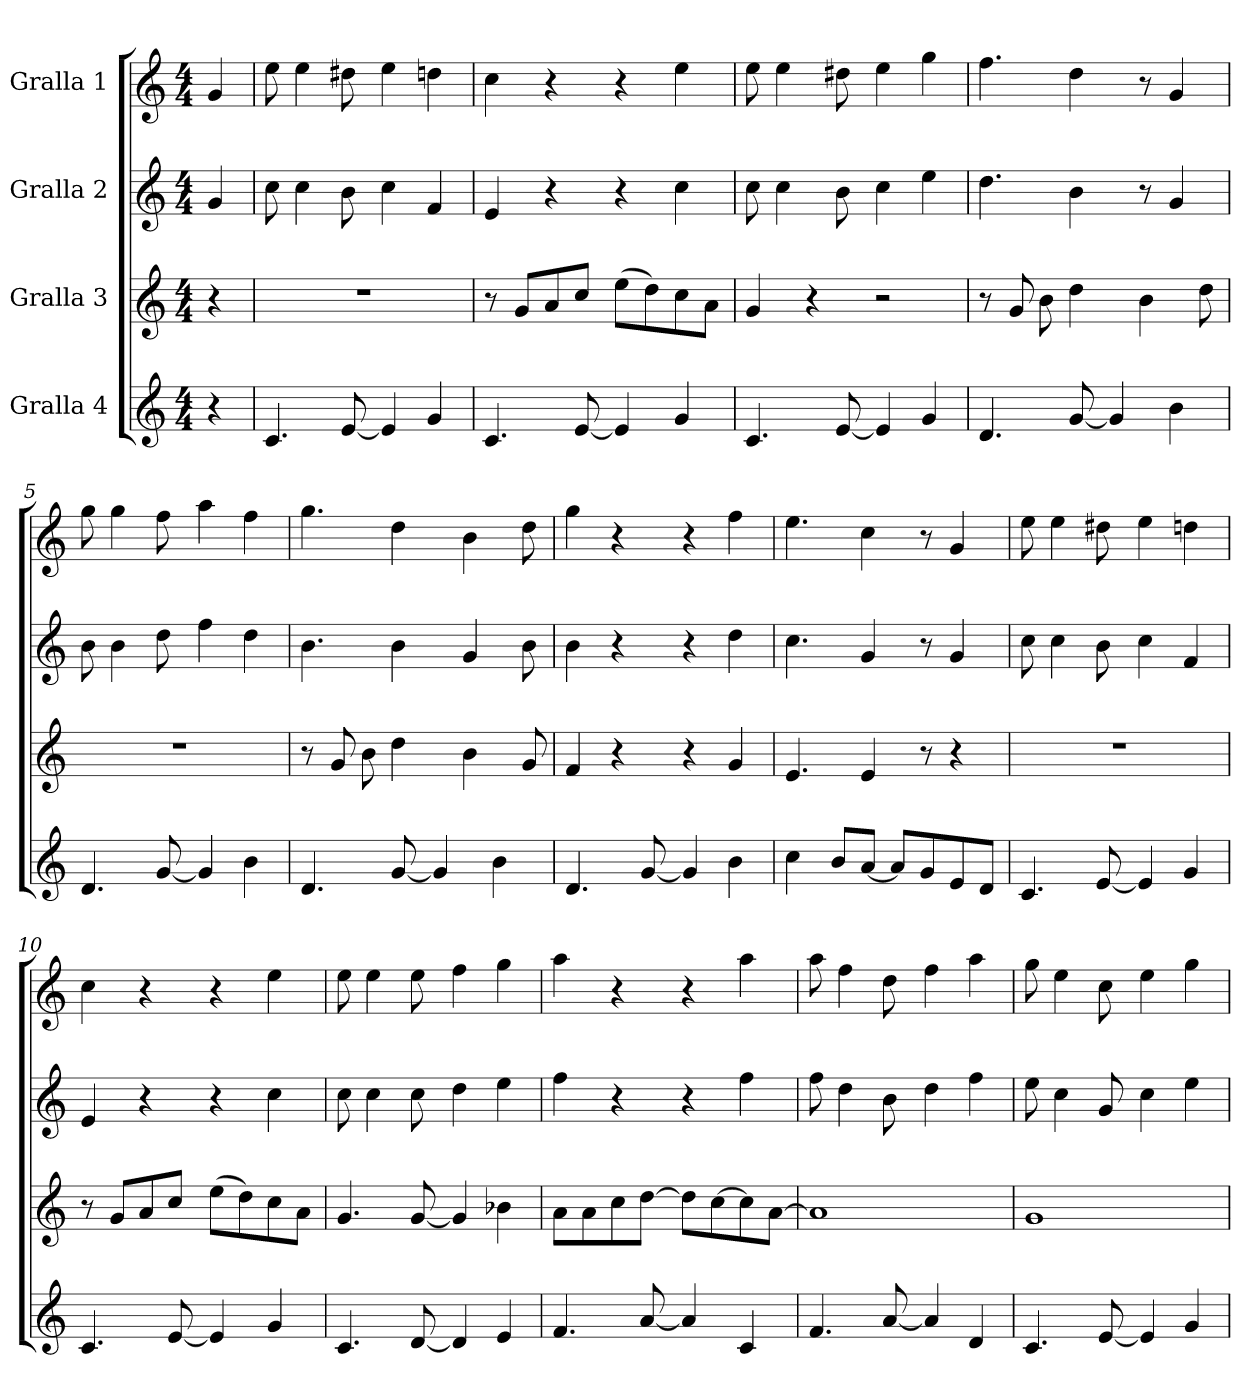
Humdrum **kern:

**kern	**kern	**kern	**kern
*part4	*part3	*part2	*part1
*staff4	*staff3	*staff2	*staff1
*I"Gralla 4	*I"Gralla 3	*I"Gralla 2	*I"Gralla 1
*clefG2	*clefG2	*clefG2	*clefG2
*k[]	*k[]	*k[]	*k[]
*M4/4	*M4/4	*M4/4	*M4/4
*MM120	*MM120	*MM120	*MM120
=	=	=	=
4r	4r	4g/	4g/
=1	=1	=1	=1
4.c/	1r	8cc\	8ee\
.	.	4cc\	4ee\
[8e/	.	8b\	8dd#X\
4e/]	.	4cc\	4ee\
4g/	.	4f/	4ddn\
=2	=2	=2	=2
4.c/	8r	4e/	4cc\
.	8g/L	.	.
.	8a/	4r	4r
[8e/	8cc/J	.	.
4e/]	(>8ee\L	4r	4r
.	8dd\)	.	.
4g/	8cc\	4cc\	4ee\
.	8a\J	.	.
=3	=3	=3	=3
4.c/	4g/	8cc\	8ee\
.	.	4cc\	4ee\
.	4r	.	.
[8e/	.	8b\	8dd#X\
4e/]	2r	4cc\	4ee\
4g/	.	4ee\	4gg\
=4	=4	=4	=4
4.d/	8r	4.dd\	4.ff\
.	8g/	.	.
.	8b\	.	.
[8g/	4dd\	4b\	4dd\
4g/]	.	.	.
.	4b\	8r	8r
4b\	.	4g/	4g/
.	8dd\	.	.
=5	=5	=5	=5
4.d/	1r	8b\	8gg\
.	.	4b\	4gg\
[8g/	.	8dd\	8ff\
4g/]	.	4ff\	4aa\
4b\	.	4dd\	4ff\
=6	=6	=6	=6
4.d/	8r	4.b\	4.gg\
.	8g/	.	.
.	8b\	.	.
[8g/	4dd\	4b\	4dd\
4g/]	.	.	.
.	4b\	4g/	4b\
4b\	.	.	.
.	8g/	8b\	8dd\
!!LO:LB:g=z
=7	=7	=7	=7
4.d/	4f/	4b\	4gg\
.	4r	4r	4r
[8g/	.	.	.
4g/]	4r	4r	4r
4b\	4g/	4dd\	4ff\
=8	=8	=8	=8
4cc\	4.e/	4.cc\	4.ee\
8b/L	.	.	.
[8a/J	4e/	4g/	4cc\
8a/L]	.	.	.
8g/	8r	8r	8r
8e/	4r	4g/	4g/
8d/J	.	.	.
=9	=9	=9	=9
4.c/	1r	8cc\	8ee\
.	.	4cc\	4ee\
[8e/	.	8b\	8dd#X\
4e/]	.	4cc\	4ee\
4g/	.	4f/	4ddn\
=10	=10	=10	=10
4.c/	8r	4e/	4cc\
.	8g/L	.	.
.	8a/	4r	4r
[8e/	8cc/J	.	.
4e/]	(>8ee\L	4r	4r
.	8dd\)	.	.
4g/	8cc\	4cc\	4ee\
.	8a\J	.	.
=11	=11	=11	=11
4.c/	4.g/	8cc\	8ee\
.	.	4cc\	4ee\
[8d/	[8g/	8cc\	8ee\
4d/]	4g/]	4dd\	4ff\
4e/	4b-X\	4ee\	4gg\
=12	=12	=12	=12
4.f/	8a\L	4ff\	4aa\
.	8a\	.	.
.	8cc\	4r	4r
[8a/	[8dd\J	.	.
4a/]	8dd\L]	4r	4r
.	[8cc\	.	.
4c/	8cc\]	4ff\	4aa\
.	[8a\J	.	.
=13	=13	=13	=13
4.f/	1a]	8ff\	8aa\
.	.	4dd\	4ff\
[8a/	.	8b\	8dd\
4a/]	.	4dd\	4ff\
4d/	.	4ff\	4aa\
!!LO:LB:g=z
=14	=14	=14	=14
4.c/	1g	8ee\	8gg\
.	.	4cc\	4ee\
[8e/	.	8g/	8cc\
4e/]	.	4cc\	4ee\
4g/	.	4ee\	4gg\
=	=	=	=
*-	*-	*-	*-
